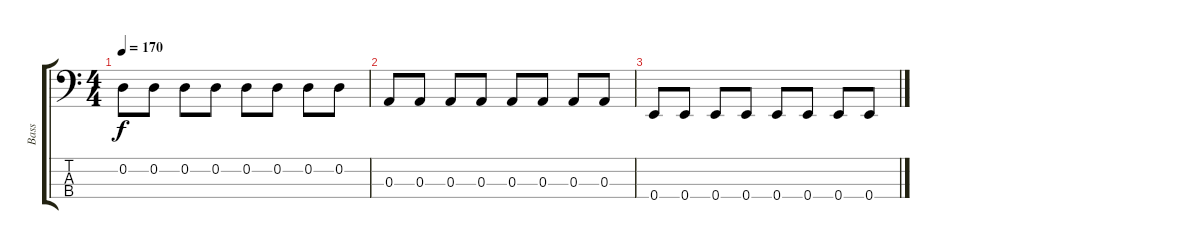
\track ("Bass" "Bass") {instrument electricbassfinger}
\staff {score tabs}
\tuning (G2 D2 A1 E1) {hide}
\ts (4 4)
\tempo 170
\clef f4
\ks c
0.2.8{dy f volume 7} 0.2.8 0.2.8 0.2.8 0.2.8 0.2.8 0.2.8 0.2.8 |
0.3.8{volume 6} 0.3.8 0.3.8 0.3.8 0.3.8 0.3.8 0.3.8 0.3.8 |
0.4.8{volume 5} 0.4.8 0.4.8 0.4.8 0.4.8{volume 4} 0.4.8 0.4.8 0.4.8
